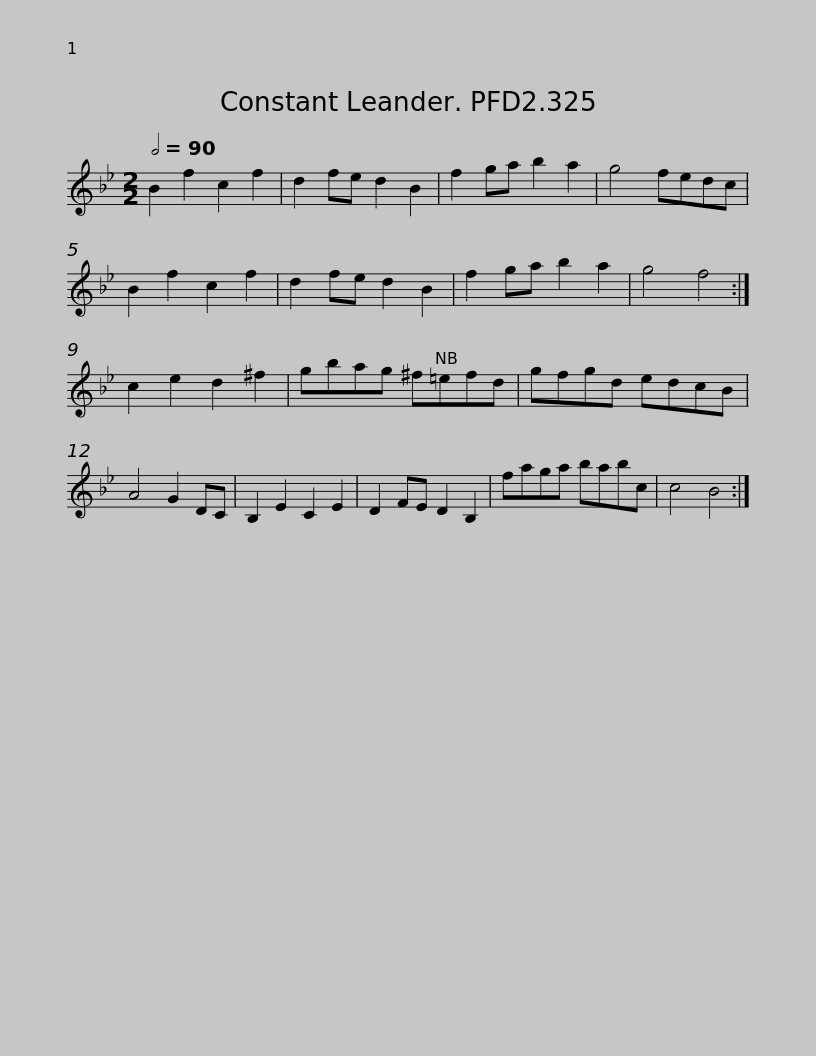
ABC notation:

X:1
L:1/8
Q:1/2=90
M:2/2
I:linebreak $
K:Bb
V:1 treble
V:1
 B2 f2 c2 f2 | d2 fe d2 B2 | f2 ga b2 a2 | g4 fedc | B2 f2 c2 f2 | %5
 d2 fe d2 B2 | f2 ga b2 a2 | g4 f4 :|$ c2 e2 d2 ^f2 | gbag ^f=efd | %10
 gfgd edcB | A4 G2 DC | B,2 E2 C2 E2 | D2 FE D2 B,2 |$ faga babc | %15
 c4 B4 :| %16
